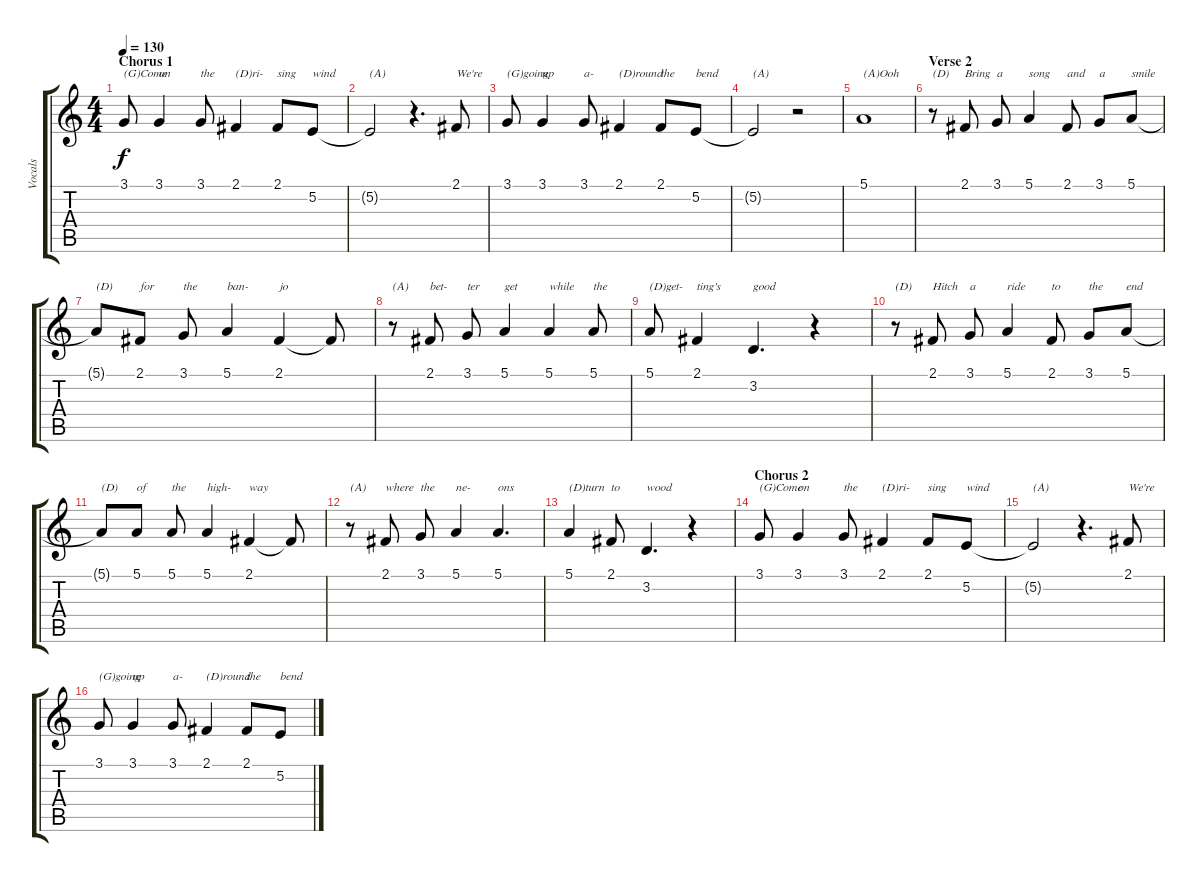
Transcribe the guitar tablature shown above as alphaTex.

\track ("Vocals" "Vocals") {instrument lead3calliope}
\staff {score tabs}
\tuning (E4 B3 G3 D3 A2 E2) {hide}
\ts (4 4)
\section ("" "Chorus 1")
\tempo 130
\clef g2
\ks c
3.1.8{txt "(G)Come" dy f} 3.1.4{txt "on"} 3.1.8{txt "the"} 2.1.4{txt "(D)ri-"} 2.1.8{txt "sing"} 5.2.8{txt "wind"} |
5.2{t}.2{txt "(A)"} r.4{d} 2.1.8{txt "We're"} |
3.1.8{txt "(G)going"} 3.1.4{txt "up"} 3.1.8{txt "a-"} 2.1.4{txt "(D)round"} 2.1.8{txt "the"} 5.2.8{txt "bend"} |
5.2{t}.2{txt "(A)"} r.2 |
5.1.1{txt "(A)Ooh"} |
\section ("" "Verse 2")
r.8{txt "(D)"} 2.1.8{txt "Bring"} 3.1.8{txt "a"} 5.1.4{txt "song"} 2.1.8{txt "and"} 3.1.8{txt "a"} 5.1.8{txt "smile"} |
5.1{t}.8{txt "(D)"} 2.1.8{txt "for"} 3.1.8{txt "the"} 5.1.4{txt "ban-"} 2.1.4{txt "jo"} 2.1{t}.8 |
r.8{txt "(A)"} 2.1.8{txt "bet-"} 3.1.8{txt "ter"} 5.1.4{txt "get"} 5.1.4{txt "while"} 5.1.8{txt "the"} |
5.1.8{txt "(D)get-"} 2.1.4{txt "ting's"} 3.2.4{d txt "good"} r.4 |
r.8{txt "(D)"} 2.1.8{txt "Hitch"} 3.1.8{txt "a"} 5.1.4{txt "ride"} 2.1.8{txt "to"} 3.1.8{txt "the"} 5.1.8{txt "end"} |
5.1{t}.8{txt "(D)"} 5.1.8{txt "of"} 5.1.8{txt "the"} 5.1.4{txt "high-"} 2.1.4{txt "way"} 2.1{t}.8 |
r.8{txt "(A)"} 2.1.8{txt "where"} 3.1.8{txt "the"} 5.1.4{txt "ne-"} 5.1.4{d txt "ons"} |
5.1.4{txt "(D)turn"} 2.1.8{txt "to"} 3.2.4{d txt "wood"} r.4 |
\section ("" "Chorus 2")
3.1.8{txt "(G)Come"} 3.1.4{txt "on"} 3.1.8{txt "the"} 2.1.4{txt "(D)ri-"} 2.1.8{txt "sing"} 5.2.8{txt "wind"} |
5.2{t}.2{txt "(A)"} r.4{d} 2.1.8{txt "We're"} |
3.1.8{txt "(G)going"} 3.1.4{txt "up"} 3.1.8{txt "a-"} 2.1.4{txt "(D)round"} 2.1.8{txt "the"} 5.2.8{txt "bend"}
